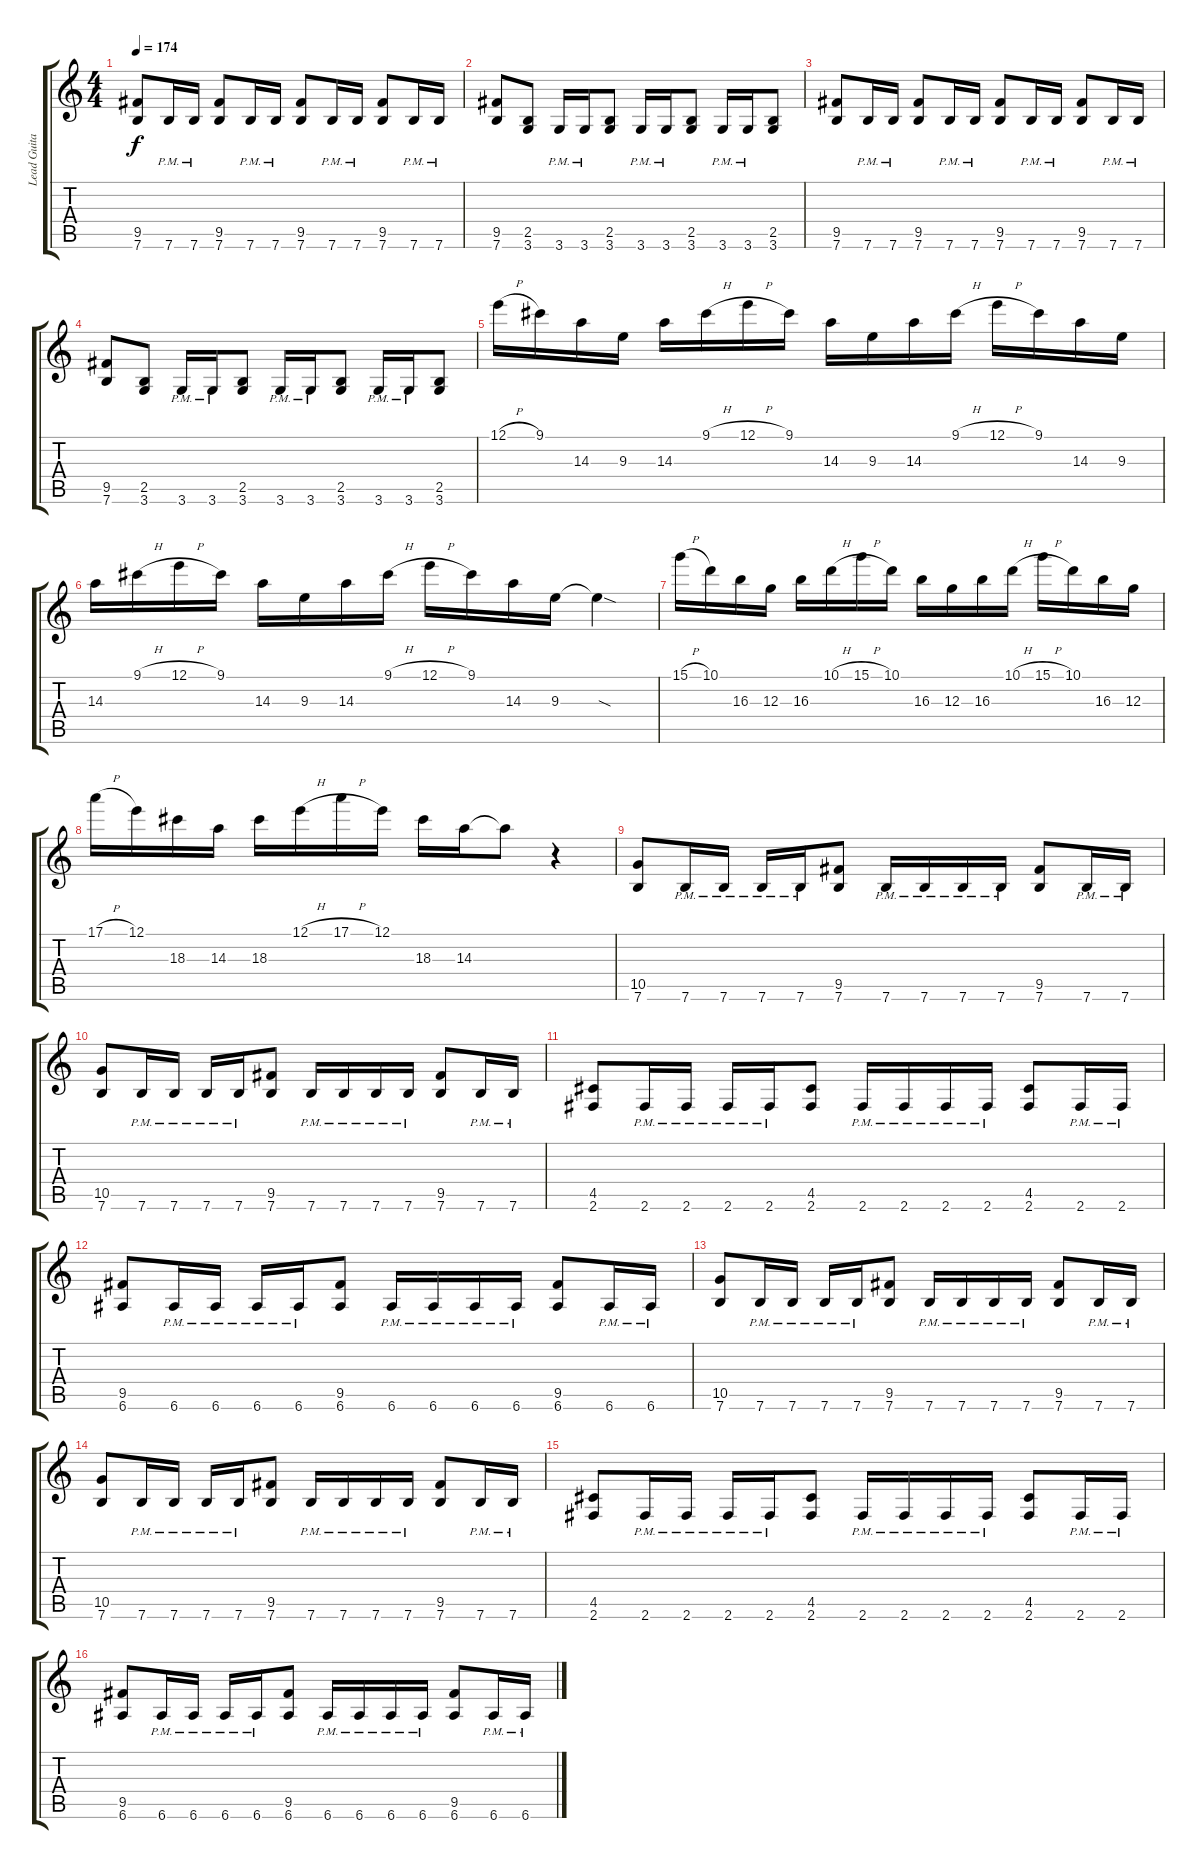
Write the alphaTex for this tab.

\track ("Lead Guitar  II" "Lead Guita") {instrument overdrivenguitar}
\staff {score tabs}
\tuning (E4 B3 G3 D3 A2 E2) {hide}
\ts (4 4)
\tempo 174
\clef g2
\ks c
(9.5 7.6).8{dy f} 7.6{pm}.16 7.6{pm}.16 (9.5 7.6).8 7.6{pm}.16 7.6{pm}.16 (9.5 7.6).8 7.6{pm}.16 7.6{pm}.16 (9.5 7.6).8 7.6{pm}.16 7.6{pm}.16 |
(9.5 7.6).8 (2.5 3.6).8 3.6{pm}.16 3.6{pm}.16 (2.5 3.6).8 3.6{pm}.16 3.6{pm}.16 (2.5 3.6).8 3.6{pm}.16 3.6{pm}.16 (2.5 3.6).8 |
(9.5 7.6).8 7.6{pm}.16 7.6{pm}.16 (9.5 7.6).8 7.6{pm}.16 7.6{pm}.16 (9.5 7.6).8 7.6{pm}.16 7.6{pm}.16 (9.5 7.6).8 7.6{pm}.16 7.6{pm}.16 |
(9.5 7.6).8 (2.5 3.6).8 3.6{pm}.16 3.6{pm}.16 (2.5 3.6).8 3.6{pm}.16 3.6{pm}.16 (2.5 3.6).8 3.6{pm}.16 3.6{pm}.16 (2.5 3.6).8 |
12.1{h}.16 9.1.16 14.3.16 9.3.16 14.3.16 9.1{h}.16 12.1{h}.16 9.1.16 14.3.16 9.3.16 14.3.16 9.1{h}.16 12.1{h}.16 9.1.16 14.3.16 9.3.16 |
14.3.16 9.1{h}.16 12.1{h}.16 9.1.16 14.3.16 9.3.16 14.3.16 9.1{h}.16 12.1{h}.16 9.1.16 14.3.16 9.3.16 9.3{sod t}.4 |
15.1{h}.16 10.1.16 16.3.16 12.3.16 16.3.16 10.1{h}.16 15.1{h}.16 10.1.16 16.3.16 12.3.16 16.3.16 10.1{h}.16 15.1{h}.16 10.1.16 16.3.16 12.3.16 |
17.1{h}.16 12.1.16 18.3.16 14.3.16 18.3.16 12.1{h}.16 17.1{h}.16 12.1.16 18.3.16 14.3.16 14.3{t}.8 r.4 |
(10.5 7.6).8 7.6{pm}.16 7.6{pm}.16 7.6{pm}.16 7.6{pm}.16 (9.5 7.6).8 7.6{pm}.16 7.6{pm}.16 7.6{pm}.16 7.6{pm}.16 (9.5 7.6).8 7.6{pm}.16 7.6{pm}.16 |
(10.5 7.6).8 7.6{pm}.16 7.6{pm}.16 7.6{pm}.16 7.6{pm}.16 (9.5 7.6).8 7.6{pm}.16 7.6{pm}.16 7.6{pm}.16 7.6{pm}.16 (9.5 7.6).8 7.6{pm}.16 7.6{pm}.16 |
(4.5 2.6).8 2.6{pm}.16 2.6{pm}.16 2.6{pm}.16 2.6{pm}.16 (4.5 2.6).8 2.6{pm}.16 2.6{pm}.16 2.6{pm}.16 2.6{pm}.16 (4.5 2.6).8 2.6{pm}.16 2.6{pm}.16 |
(9.5 6.6).8 6.6{pm}.16 6.6{pm}.16 6.6{pm}.16 6.6{pm}.16 (9.5 6.6).8 6.6{pm}.16 6.6{pm}.16 6.6{pm}.16 6.6{pm}.16 (9.5 6.6).8 6.6{pm}.16 6.6{pm}.16 |
(10.5 7.6).8 7.6{pm}.16 7.6{pm}.16 7.6{pm}.16 7.6{pm}.16 (9.5 7.6).8 7.6{pm}.16 7.6{pm}.16 7.6{pm}.16 7.6{pm}.16 (9.5 7.6).8 7.6{pm}.16 7.6{pm}.16 |
(10.5 7.6).8 7.6{pm}.16 7.6{pm}.16 7.6{pm}.16 7.6{pm}.16 (9.5 7.6).8 7.6{pm}.16 7.6{pm}.16 7.6{pm}.16 7.6{pm}.16 (9.5 7.6).8 7.6{pm}.16 7.6{pm}.16 |
(4.5 2.6).8 2.6{pm}.16 2.6{pm}.16 2.6{pm}.16 2.6{pm}.16 (4.5 2.6).8 2.6{pm}.16 2.6{pm}.16 2.6{pm}.16 2.6{pm}.16 (4.5 2.6).8 2.6{pm}.16 2.6{pm}.16 |
(9.5 6.6).8 6.6{pm}.16 6.6{pm}.16 6.6{pm}.16 6.6{pm}.16 (9.5 6.6).8 6.6{pm}.16 6.6{pm}.16 6.6{pm}.16 6.6{pm}.16 (9.5 6.6).8 6.6{pm}.16 6.6{pm}.16
